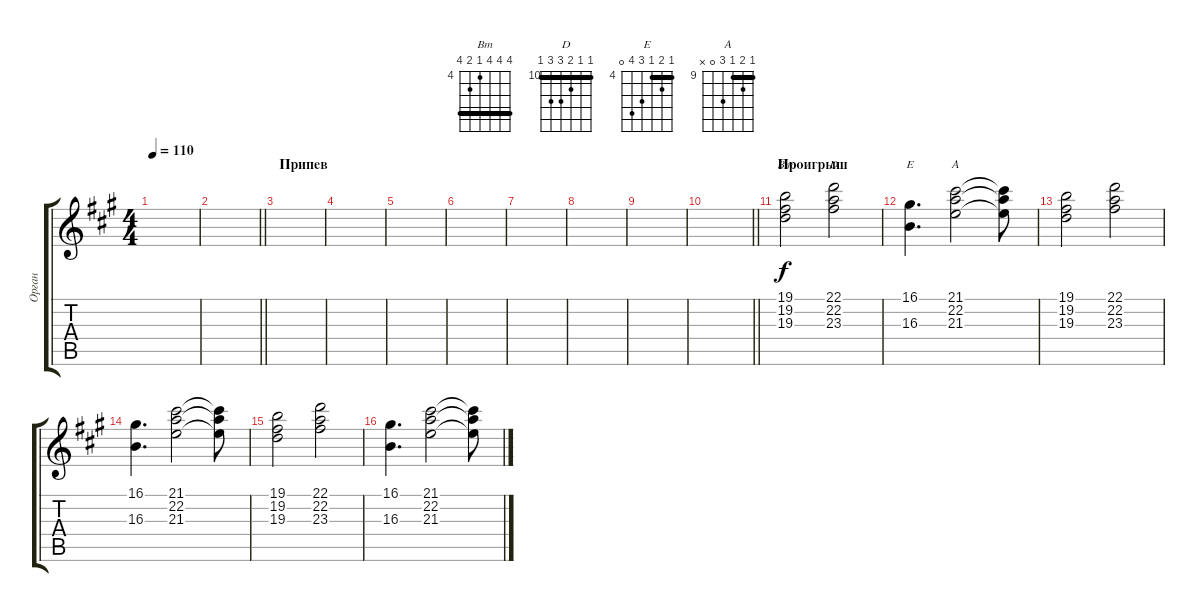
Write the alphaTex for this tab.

\track ("Орган" "Орган") {instrument rockorgan}
\staff {score tabs}
\tuning (E4 B3 G3 D3 A2 E2) {hide}
\chord ("Bm" 7 7 7 4 5 7) {firstfret 4 barre 7}
\chord ("D" 10 10 11 12 12 10) {firstfret 10 barre 10}
\chord ("E" 4 5 4 6 7 0) {firstfret 4 barre 4}
\chord ("A" 9 10 9 11 0 x) {firstfret 9 barre 9}
\ts (4 4)
\section ("" "")
\tempo 110
\clef g2
\ks f#minor
|
\barLineRight lightlight
|
\section ("" "Припев")
|
|
|
|
|
|
|
\barLineRight lightlight
|
\section ("" "Проигрыш")
(19.1 19.2 19.3).2{ch "Bm" volume 7} (22.1 22.2 23.3).2{ch "D"} |
(16.1 16.3).4{d ch "E"} (21.1 22.2 21.3).2{ch "A"} (21.1{t} 22.2{t} 21.3{t}).8 |
(19.1 19.2 19.3).2 (22.1 22.2 23.3).2 |
(16.1 16.3).4{d} (21.1 22.2 21.3).2 (21.1{t} 22.2{t} 21.3{t}).8 |
(19.1 19.2 19.3).2 (22.1 22.2 23.3).2 |
(16.1 16.3).4{d} (21.1 22.2 21.3).2 (21.1{t} 22.2{t} 21.3{t}).8
